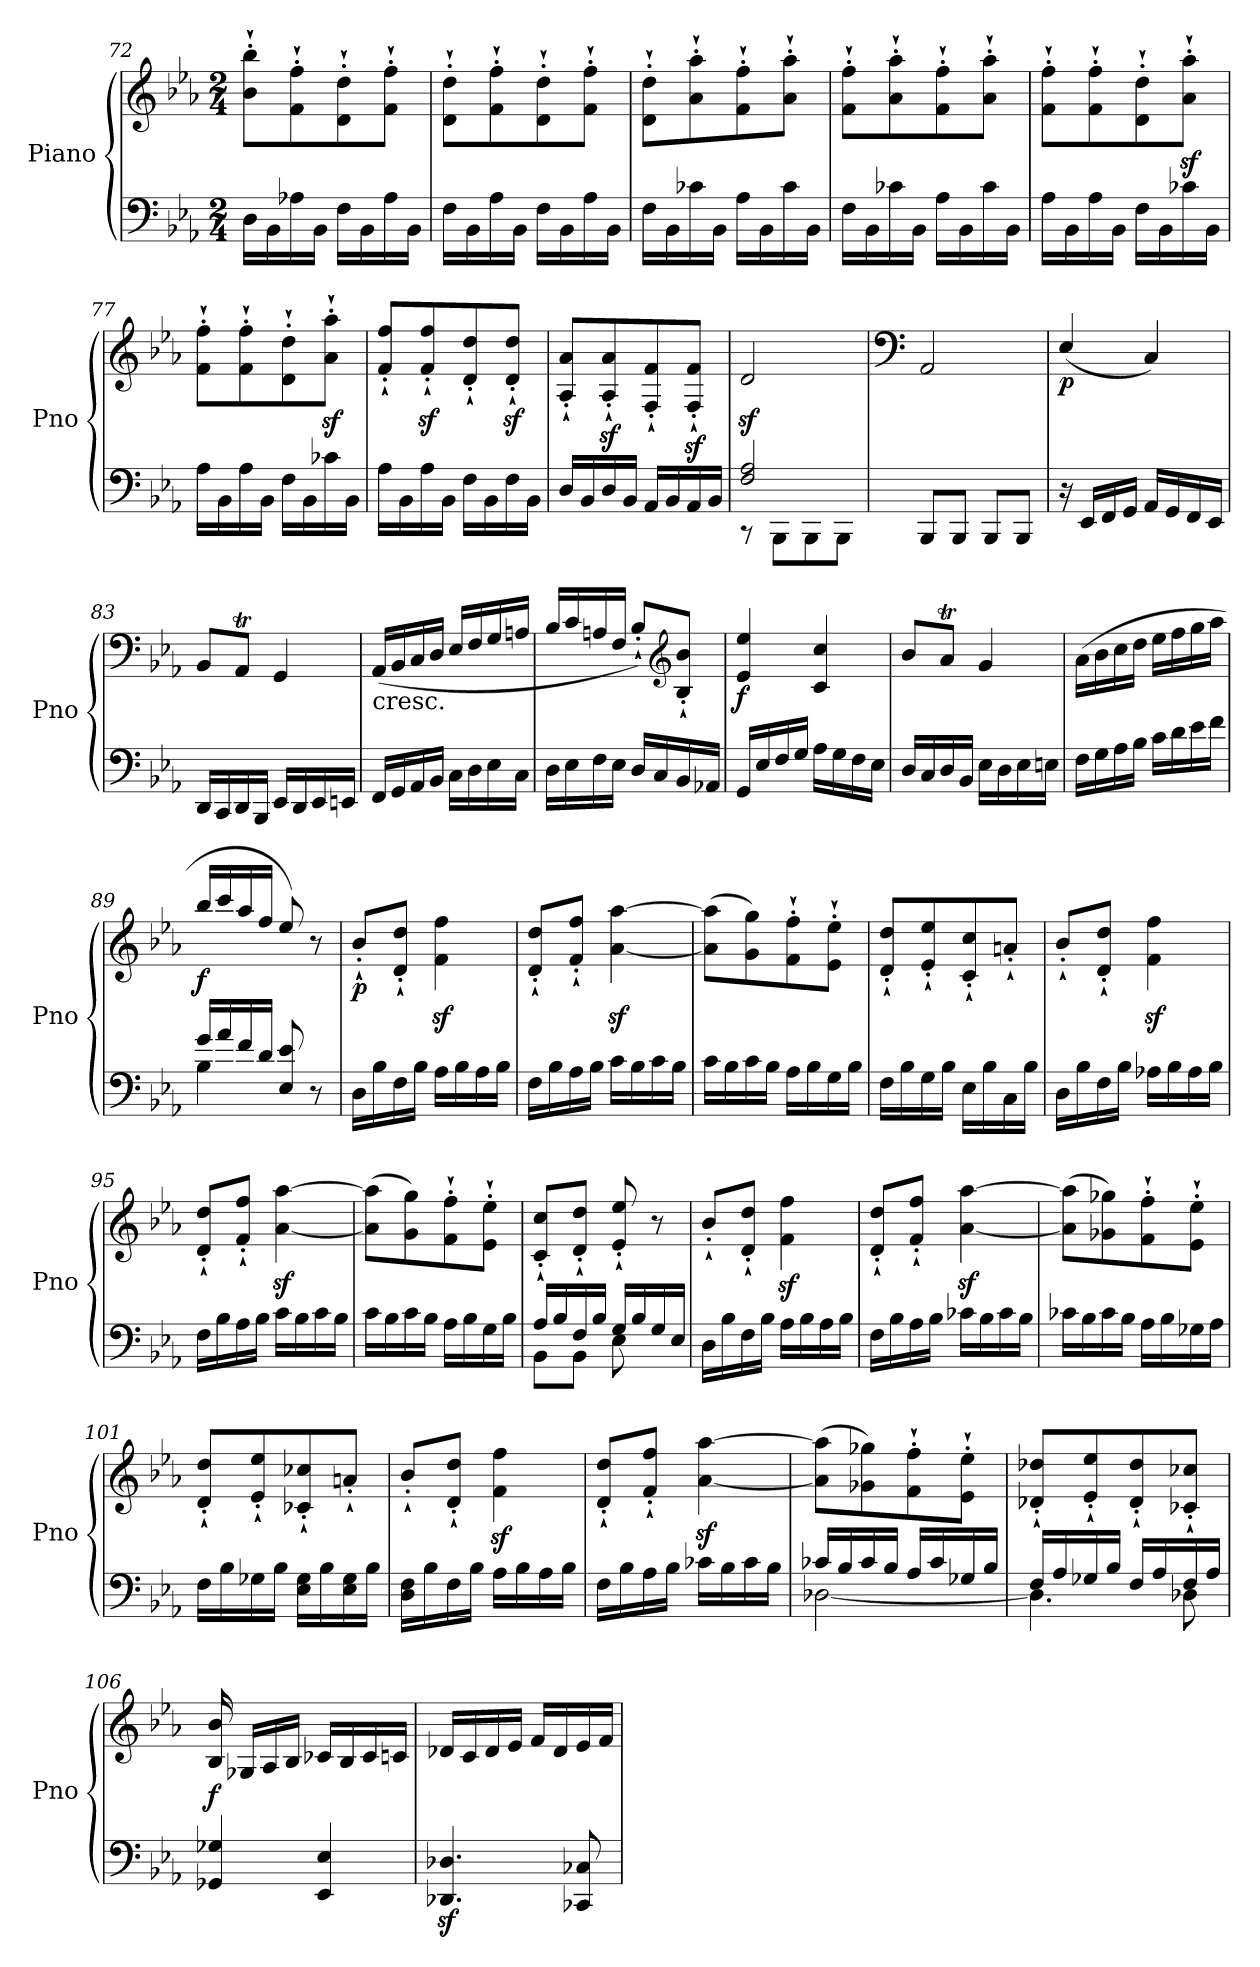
**kern	**kern	**dynam
*part1	*part1	*part1
*staff2	*staff1	*staff1/2
*I"Piano	*	*
*I'Pno	*	*
*clefF4	*clefG2	*
*k[b-e-a-]	*k[b-e-a-]	*
*E-:	*E-:	*
*M2/4	*M2/4	*
=72	=72	=72
16D\LL	8b-\'` 8bb-\'`L	.
16BB-\	.	.
16A-X\	8f\'` 8ff\'`	.
16BB-\JJ	.	.
16F\LL	8d\'` 8dd\'`	.
16BB-\	.	.
16A-\	8f\'` 8ff\'`J	.
16BB-\JJ	.	.
=73	=73	=73
16F\LL	8d\'` 8dd\'`L	.
16BB-\	.	.
16A-\	8f\'` 8ff\'`	.
16BB-\JJ	.	.
16F\LL	8d\'` 8dd\'`	.
16BB-\	.	.
16A-\	8f\'` 8ff\'`J	.
16BB-\JJ	.	.
=74	=74	=74
16F\LL	8d\'` 8dd\'`L	.
16BB-\	.	.
16c-X\	8a-\'` 8aa-\'`	.
16BB-\JJ	.	.
16A-\LL	8f\'` 8ff\'`	.
16BB-\	.	.
16c-\	8a-\'` 8aa-\'`J	.
16BB-\JJ	.	.
!!LO:LB:g=z
=75	=75	=75
16F\LL	8f\'` 8ff\'`L	.
16BB-\	.	.
16c-X\	8a-\'` 8aa-\'`	.
16BB-\JJ	.	.
16A-\LL	8f\'` 8ff\'`	.
16BB-\	.	.
16c-\	8a-\'` 8aa-\'`J	.
16BB-\JJ	.	.
=76	=76	=76
16A-\LL	8f\'` 8ff\'`L	.
16BB-\	.	.
16A-\	8f\'` 8ff\'`	.
16BB-\JJ	.	.
16F\LL	8d\'` 8dd\'`	.
16BB-\	.	.
16c-X\	8a-\z<'` 8aa-\z<'`J	.
16BB-\JJ	.	.
=77	=77	=77
16A-\LL	8f\'` 8ff\'`L	.
16BB-\	.	.
16A-\	8f\'` 8ff\'`	.
16BB-\JJ	.	.
16F\LL	8d\'` 8dd\'`	.
16BB-\	.	.
16c-X\	8a-\z<'` 8aa-\z<'`J	.
16BB-\JJ	.	.
=78	=78	=78
16A-\LL	8f/'` 8ff/'`L	.
16BB-\	.	.
16A-\	8f/z<'` 8ff/z<'`	.
16BB-\JJ	.	.
16F\LL	8d/'` 8dd/'`	.
16BB-\	.	.
16F\	8d/z<'` 8dd/z<'`J	.
16BB-\JJ	.	.
=79	=79	=79
16D/LL	8A-/'` 8a-/'`L	.
16BB-/	.	.
16D/	8A-/z<'` 8a-/z<'`	.
16BB-/JJ	.	.
16AA-/LL	8F/'` 8f/'`	.
16BB-/	.	.
16AA-/	8F/z<'` 8f/z<'`J	.
16BB-/JJ	.	.
=80	=80	=80
*^	*	*
2F/ 2A-/	8rCC	2dz</	.
.	8BBB-\L	.	.
.	8BBB-\	.	.
.	8BBB-\J	.	.
*v	*v	*	*
!!LO:LB:g=z
=81	=81	=81
*	*clefF4	*
8BBB-/L	2AA-/	.
8BBB-/J	.	.
8BBB-/L	.	.
8BBB-/J	.	.
=82	=82	=82
!	!	!LO:DY:b
16r	(<4E-/	p
16EE-/LL	.	.
16FF/	.	.
16GG/JJ	.	.
16AA-/LL	4C/)	.
16GG/	.	.
16FF/	.	.
16EE-/JJ	.	.
=83	=83	=83
16DD/LL	8BB-/L	.
16CC/	.	.
16DD/	8AA-T/J	.
16BBB-/JJ	.	.
16EE-/LL	4GG/	.
16DD/	.	.
16EE-/	.	.
16EEn/JJ	.	.
=84	=84	=84
!	!LO:TX:b:t=cresc.	!
16FF/LL	(>16AA-/LL	.
16GG/	16BB-/	.
16AA-/	16C/	.
16BB-/JJ	16D/JJ	.
16C\LL	16E-/LL	.
16D\	16F/	.
16E-\	16G/	.
16C\JJ	16An/JJ	.
=85	=85	=85
16D\LL	16B-/LL	.
16E-\	16c/	.
16F\	16An/	.
16E-\JJ	16F/JJ	.
16D/LL	8B-'`/L)	.
16C/	.	.
*	*clefG2	*
16BB-/	8B-/'` 8b-/'`J	.
16AA-X/JJ	.	.
!!LO:PB:g=z
=86	=86	=86
!	!	!LO:DY:b
16GG/LL	4e-/ 4ee-/	f
16E-/	.	.
16F/	.	.
16G/JJ	.	.
16A-\LL	4c/ 4cc/	.
16G\	.	.
16F\	.	.
16E-\JJ	.	.
=87	=87	=87
16D/LL	8b-/L	.
16C/	.	.
16D/	8a-T/J	.
16BB-/JJ	.	.
16E-\LL	4g/	.
16D\	.	.
16E-\	.	.
16En\JJ	.	.
=88	=88	=88
16F\LL	(>16a-\LL	.
16G\	16b-\	.
16A-\	16cc\	.
16B-\JJ	16dd\JJ	.
16c\LL	16ee-\LL	.
16d\	16ff\	.
16e-\	16gg\	.
16f\JJ	16aa-\JJ	.
=89	=89	=89
*^	*	*
!	!	!	!LO:DY:b
16g/LL	4B-\	16bb-/LL	f
16a-/	.	16ccc/	.
16f/	.	16aa-/	.
16d/JJ	.	16ff/JJ	.
8E-/ 8e-/	4ryy	8ee-/)	.
8r	.	8r	.
*v	*v	*	*
=90	=90	=90
!	!	!LO:DY:b
16D\LL	8b-'`/L	p
16B-\	.	.
16F\	8d/'` 8dd/'`J	.
16B-\JJ	.	.
16A-\LL	4f\z< 4ff\z<	.
16B-\	.	.
16A-\	.	.
16B-\JJ	.	.
!!LO:LB:g=z
=91	=91	=91
16F\LL	8d/'` 8dd/'`L	.
16B-\	.	.
16A-\	8f/'` 8ff/'`J	.
16B-\JJ	.	.
16c\LL	[4a-\z< [4aa-\z<	.
16B-\	.	.
16c\	.	.
16B-\JJ	.	.
=92	=92	=92
16c\LL	(>8a-\] 8aa-\]L	.
16B-\	.	.
16c\	8g\ 8gg\)	.
16B-\JJ	.	.
16A-\LL	8f\'` 8ff\'`	.
16B-\	.	.
16G\	8e-\'` 8ee-\'`J	.
16B-\JJ	.	.
=93	=93	=93
16F\LL	8d/'` 8dd/'`L	.
16B-\	.	.
16G\	8e-/'` 8ee-/'`	.
16B-\JJ	.	.
16E-\LL	8c/'` 8cc/'`	.
16B-\	.	.
16C\	8an'`/J	.
16B-\JJ	.	.
=94	=94	=94
16D\LL	8b-'`/L	.
16B-\	.	.
16F\	8d/'` 8dd/'`J	.
16B-\JJ	.	.
16A-X\LL	4f\z< 4ff\z<	.
16B-\	.	.
16A-\	.	.
16B-\JJ	.	.
=95	=95	=95
16F\LL	8d/'` 8dd/'`L	.
16B-\	.	.
16A-\	8f/'` 8ff/'`J	.
16B-\JJ	.	.
16c\LL	[4a-\z< [4aa-\z<	.
16B-\	.	.
16c\	.	.
16B-\JJ	.	.
!!LO:LB:g=z
=96	=96	=96
16c\LL	(>8a-\] 8aa-\]L	.
16B-\	.	.
16c\	8g\ 8gg\)	.
16B-\JJ	.	.
16A-\LL	8f\'` 8ff\'`	.
16B-\	.	.
16G\	8e-\'` 8ee-\'`J	.
16B-\JJ	.	.
=97	=97	=97
*^	*	*
16A-/LL	8BB-\L	8c/'` 8cc/'`L	.
16B-/	.	.	.
16F/	8BB-\J	8d/'` 8dd/'`J	.
16B-/JJ	.	.	.
16G/LL	8E-\	8e-/'` 8ee-/'`	.
16B-/	.	.	.
16G/	8ryy	8r	.
16E-/JJ	.	.	.
*v	*v	*	*
=98	=98	=98
16D\LL	8b-'`/L	.
16B-\	.	.
16F\	8d/'` 8dd/'`J	.
16B-\JJ	.	.
16A-\LL	4f\z< 4ff\z<	.
16B-\	.	.
16A-\	.	.
16B-\JJ	.	.
=99	=99	=99
16F\LL	8d/'` 8dd/'`L	.
16B-\	.	.
16A-\	8f/'` 8ff/'`J	.
16B-\JJ	.	.
16c-X\LL	[4a-\z< [4aa-\z<	.
16B-\	.	.
16c-\	.	.
16B-\JJ	.	.
=100	=100	=100
16c-X\LL	(>8a-\] 8aa-\]L	.
16B-\	.	.
16c-\	8g-X\ 8gg-X\)	.
16B-\JJ	.	.
16A-\LL	8f\'` 8ff\'`	.
16B-\	.	.
16G-X\	8e-\'` 8ee-\'`J	.
16A-\JJ	.	.
!!LO:LB:g=z
=101	=101	=101
16F\LL	8d/'` 8dd/'`L	.
16B-\	.	.
16G-X\	8e-/'` 8ee-/'`	.
16B-\JJ	.	.
16E-\ 16G-\LL	8c-X/'` 8cc-X/'`	.
16B-\	.	.
16E-\ 16G-\	8an'`/J	.
16B-\JJ	.	.
=102	=102	=102
16D\ 16F\LL	8b-'`/L	.
16B-\	.	.
16F\	8d/'` 8dd/'`J	.
16B-\JJ	.	.
16A-\LL	4f\z< 4ff\z<	.
16B-\	.	.
16A-\	.	.
16B-\JJ	.	.
=103	=103	=103
16F\LL	8d/'` 8dd/'`L	.
16B-\	.	.
16A-\	8f/'` 8ff/'`J	.
16B-\JJ	.	.
16c-X\LL	[4a-\z< [4aa-\z<	.
16B-\	.	.
16c-\	.	.
16B-\JJ	.	.
=104	=104	=104
*^	*	*
16c-X/LL	[2D-X\	(>8a-\] 8aa-\]L	.
16B-/	.	.	.
16c-/	.	8g-X\ 8gg-X\)	.
16B-/JJ	.	.	.
16A-/LL	.	8f\'` 8ff\'`	.
16c-/	.	.	.
16G-X/	.	8e-\'` 8ee-\'`J	.
16B-/JJ	.	.	.
=105	=105	=105	=105
16F/LL	4.D-\]	8d-X/'` 8dd-X/'`L	.
16A-/	.	.	.
16G-X/	.	8e-/'` 8ee-/'`	.
16B-/JJ	.	.	.
16F/LL	.	8d-/'` 8dd-/'`	.
16A-/	.	.	.
16F/	8D-X\	8c-X/'` 8cc-X/'`J	.
16A-/JJ	.	.	.
*v	*v	*	*
!!LO:LB:g=z
=106	=106	=106
!	!	!LO:DY:b
4GG-X/ 4G-X/	16B-/ 16b-/	f
.	16G-X/LL	.
.	16A-/	.
.	16B-/JJ	.
4EE-/ 4E-/	16c-X/LL	.
.	16B-/	.
.	16c-/	.
.	16cn/JJ	.
=107	=107	=107
4.DD-X/z< 4.D-X/z<	16d-X/LL	.
.	16c/	.
.	16d-/	.
.	16e-/JJ	.
.	16f/LL	.
.	16d-/	.
8CC-X/ 8C-X/	16e-/	.
.	16f/JJ	.
=	=	=
*-	*-	*-
